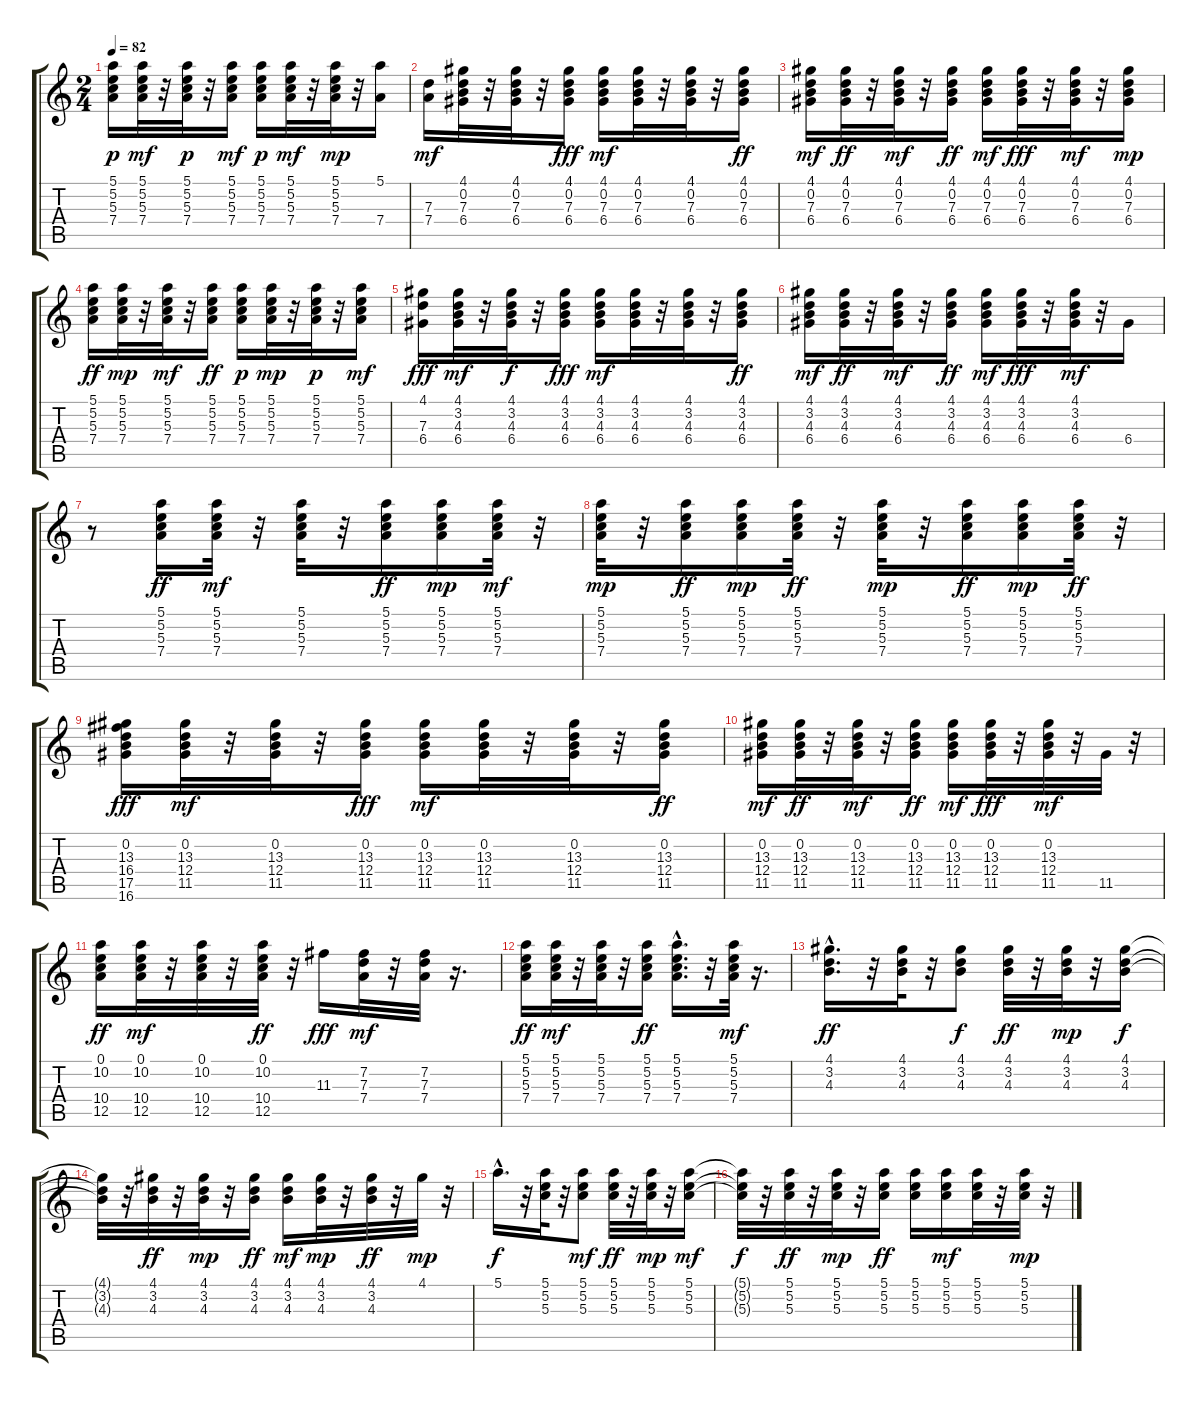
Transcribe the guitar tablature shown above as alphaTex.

\track "" {instrument acousticguitarnylon}
\staff {score tabs}
\tuning (E4 B3 G3 D3 A2 E2) {hide}
\ts (2 4)
\tempo 82
\clef g2
\ks c
(5.1 5.2 5.3 7.4).16{dy p} (5.1 5.2 5.3 7.4).32{dy mf} r.32 (5.1 5.2 5.3 7.4).32{dy p} r.32 (5.1 5.2 5.3 7.4).16{dy mf} (5.1 5.2 5.3 7.4).16{dy p} (5.1 5.2 5.3 7.4).32{dy mf} r.32 (5.1 5.2 5.3 7.4).32{dy mp} r.32 (5.1 7.4).16 |
(7.3 7.4).16{dy mf} (4.1 0.2 7.3 6.4).32 r.32 (4.1 0.2 7.3 6.4).32 r.32 (4.1 0.2 7.3 6.4).16{dy fff} (4.1 0.2 7.3 6.4).16{dy mf} (4.1 0.2 7.3 6.4).32 r.32 (4.1 0.2 7.3 6.4).32 r.32 (4.1 0.2 7.3 6.4).16{dy ff} |
(4.1 0.2 7.3 6.4).16{dy mf} (4.1 0.2 7.3 6.4).32{dy ff} r.32 (4.1 0.2 7.3 6.4).32{dy mf} r.32 (4.1 0.2 7.3 6.4).16{dy ff} (4.1 0.2 7.3 6.4).16{dy mf} (4.1 0.2 7.3 6.4).32{dy fff} r.32 (4.1 0.2 7.3 6.4).32{dy mf} r.32 (4.1 0.2 7.3 6.4).16{dy mp} |
(5.1 5.2 5.3 7.4).16{dy ff} (5.1 5.2 5.3 7.4).32{dy mp} r.32 (5.1 5.2 5.3 7.4).32{dy mf} r.32 (5.1 5.2 5.3 7.4).16{dy ff} (5.1 5.2 5.3 7.4).16{dy p} (5.1 5.2 5.3 7.4).32{dy mp} r.32 (5.1 5.2 5.3 7.4).32{dy p} r.32 (5.1 5.2 5.3 7.4).16{dy mf} |
(4.1 7.3 6.4).16{dy fff} (4.1 3.2 4.3 6.4).32{dy mf} r.32 (4.1 3.2 4.3 6.4).32{dy f} r.32 (4.1 3.2 4.3 6.4).16{dy fff} (4.1 3.2 4.3 6.4).16{dy mf} (4.1 3.2 4.3 6.4).32 r.32 (4.1 3.2 4.3 6.4).32 r.32 (4.1 3.2 4.3 6.4).16{dy ff} |
(4.1 3.2 4.3 6.4).16{dy mf} (4.1 3.2 4.3 6.4).32{dy ff} r.32 (4.1 3.2 4.3 6.4).32{dy mf} r.32 (4.1 3.2 4.3 6.4).16{dy ff} (4.1 3.2 4.3 6.4).16{dy mf} (4.1 3.2 4.3 6.4).32{dy fff} r.32 (4.1 3.2 4.3 6.4).32{dy mf} r.32 6.4.16 |
r.8 (5.1 5.2 5.3 7.4).16{dy ff} (5.1 5.2 5.3 7.4).32{dy mf} r.32 (5.1 5.2 5.3 7.4).32 r.32 (5.1 5.2 5.3 7.4).16{dy ff} (5.1 5.2 5.3 7.4).16{dy mp} (5.1 5.2 5.3 7.4).32{dy mf} r.32 |
(5.1 5.2 5.3 7.4).32{dy mp} r.32 (5.1 5.2 5.3 7.4).16{dy ff} (5.1 5.2 5.3 7.4).16{dy mp} (5.1 5.2 5.3 7.4).32{dy ff} r.32 (5.1 5.2 5.3 7.4).32{dy mp} r.32 (5.1 5.2 5.3 7.4).16{dy ff} (5.1 5.2 5.3 7.4).16{dy mp} (5.1 5.2 5.3 7.4).32{dy ff} r.32 |
(0.2 13.3 16.4 17.5 16.6).16{dy fff} (0.2 13.3 12.4 11.5).32{dy mf} r.32 (0.2 13.3 12.4 11.5).32 r.32 (0.2 13.3 12.4 11.5).16{dy fff} (0.2 13.3 12.4 11.5).16{dy mf} (0.2 13.3 12.4 11.5).32 r.32 (0.2 13.3 12.4 11.5).32 r.32 (0.2 13.3 12.4 11.5).16{dy ff} |
(0.2 13.3 12.4 11.5).16{dy mf} (0.2 13.3 12.4 11.5).32{dy ff} r.32 (0.2 13.3 12.4 11.5).32{dy mf} r.32 (0.2 13.3 12.4 11.5).16{dy ff} (0.2 13.3 12.4 11.5).16{dy mf} (0.2 13.3 12.4 11.5).32{dy fff} r.32 (0.2 13.3 12.4 11.5).32{dy mf} r.32 11.5.32 r.32 |
(0.1 10.2 10.4 12.5).16{dy ff} (0.1 10.2 10.4 12.5).32{dy mf} r.32 (0.1 10.2 10.4 12.5).32 r.32 (0.1 10.2 10.4 12.5).32{dy ff} r.32 11.3.16{dy fff} (7.2 7.3 7.4).32{dy mf} r.32 (7.2 7.3 7.4).32 r.16{d} |
(5.1 5.2 5.3 7.4).16{dy ff} (5.1 5.2 5.3 7.4).32{dy mf} r.32 (5.1 5.2 5.3 7.4).32 r.32 (5.1 5.2 5.3 7.4).16{dy ff} (5.1{hac} 5.2{hac} 5.3{hac} 7.4{hac}).16{d} r.32 (5.1 5.2 5.3 7.4).32{dy mf} r.16{d} |
(4.1{hac} 3.2{hac} 4.3{hac}).16{d dy ff} r.32 (4.1 3.2 4.3).32 r.32 (4.1 3.2 4.3).8{dy f} (4.1 3.2 4.3).32{dy ff} r.32 (4.1 3.2 4.3).32{dy mp} r.32 (4.1 3.2 4.3).16{dy f} |
(4.1{t} 3.2{t} 4.3{t}).32 r.32 (4.1 3.2 4.3).32{dy ff} r.32 (4.1 3.2 4.3).32{dy mp} r.32 (4.1 3.2 4.3).16{dy ff} (4.1 3.2 4.3).16{dy mf} (4.1 3.2 4.3).32{dy mp} r.32 (4.1 3.2 4.3).32{dy ff} r.32 4.1.32{dy mp} r.32 |
5.1{hac}.16{d dy f} r.32 (5.1 5.2 5.3).32 r.32 (5.1 5.2 5.3).8{dy mf} (5.1 5.2 5.3).32{dy ff} r.32 (5.1 5.2 5.3).32{dy mp} r.32 (5.1 5.2 5.3).16{dy mf} |
(5.1{t} 5.2{t} 5.3{t}).32{dy f} r.32 (5.1 5.2 5.3).32{dy ff} r.32 (5.1 5.2 5.3).32{dy mp} r.32 (5.1 5.2 5.3).16{dy ff} (5.1 5.2 5.3).16 (5.1 5.2 5.3).16{dy mf} (5.1 5.2 5.3).32 r.32 (5.1 5.2 5.3).32{dy mp} r.32
